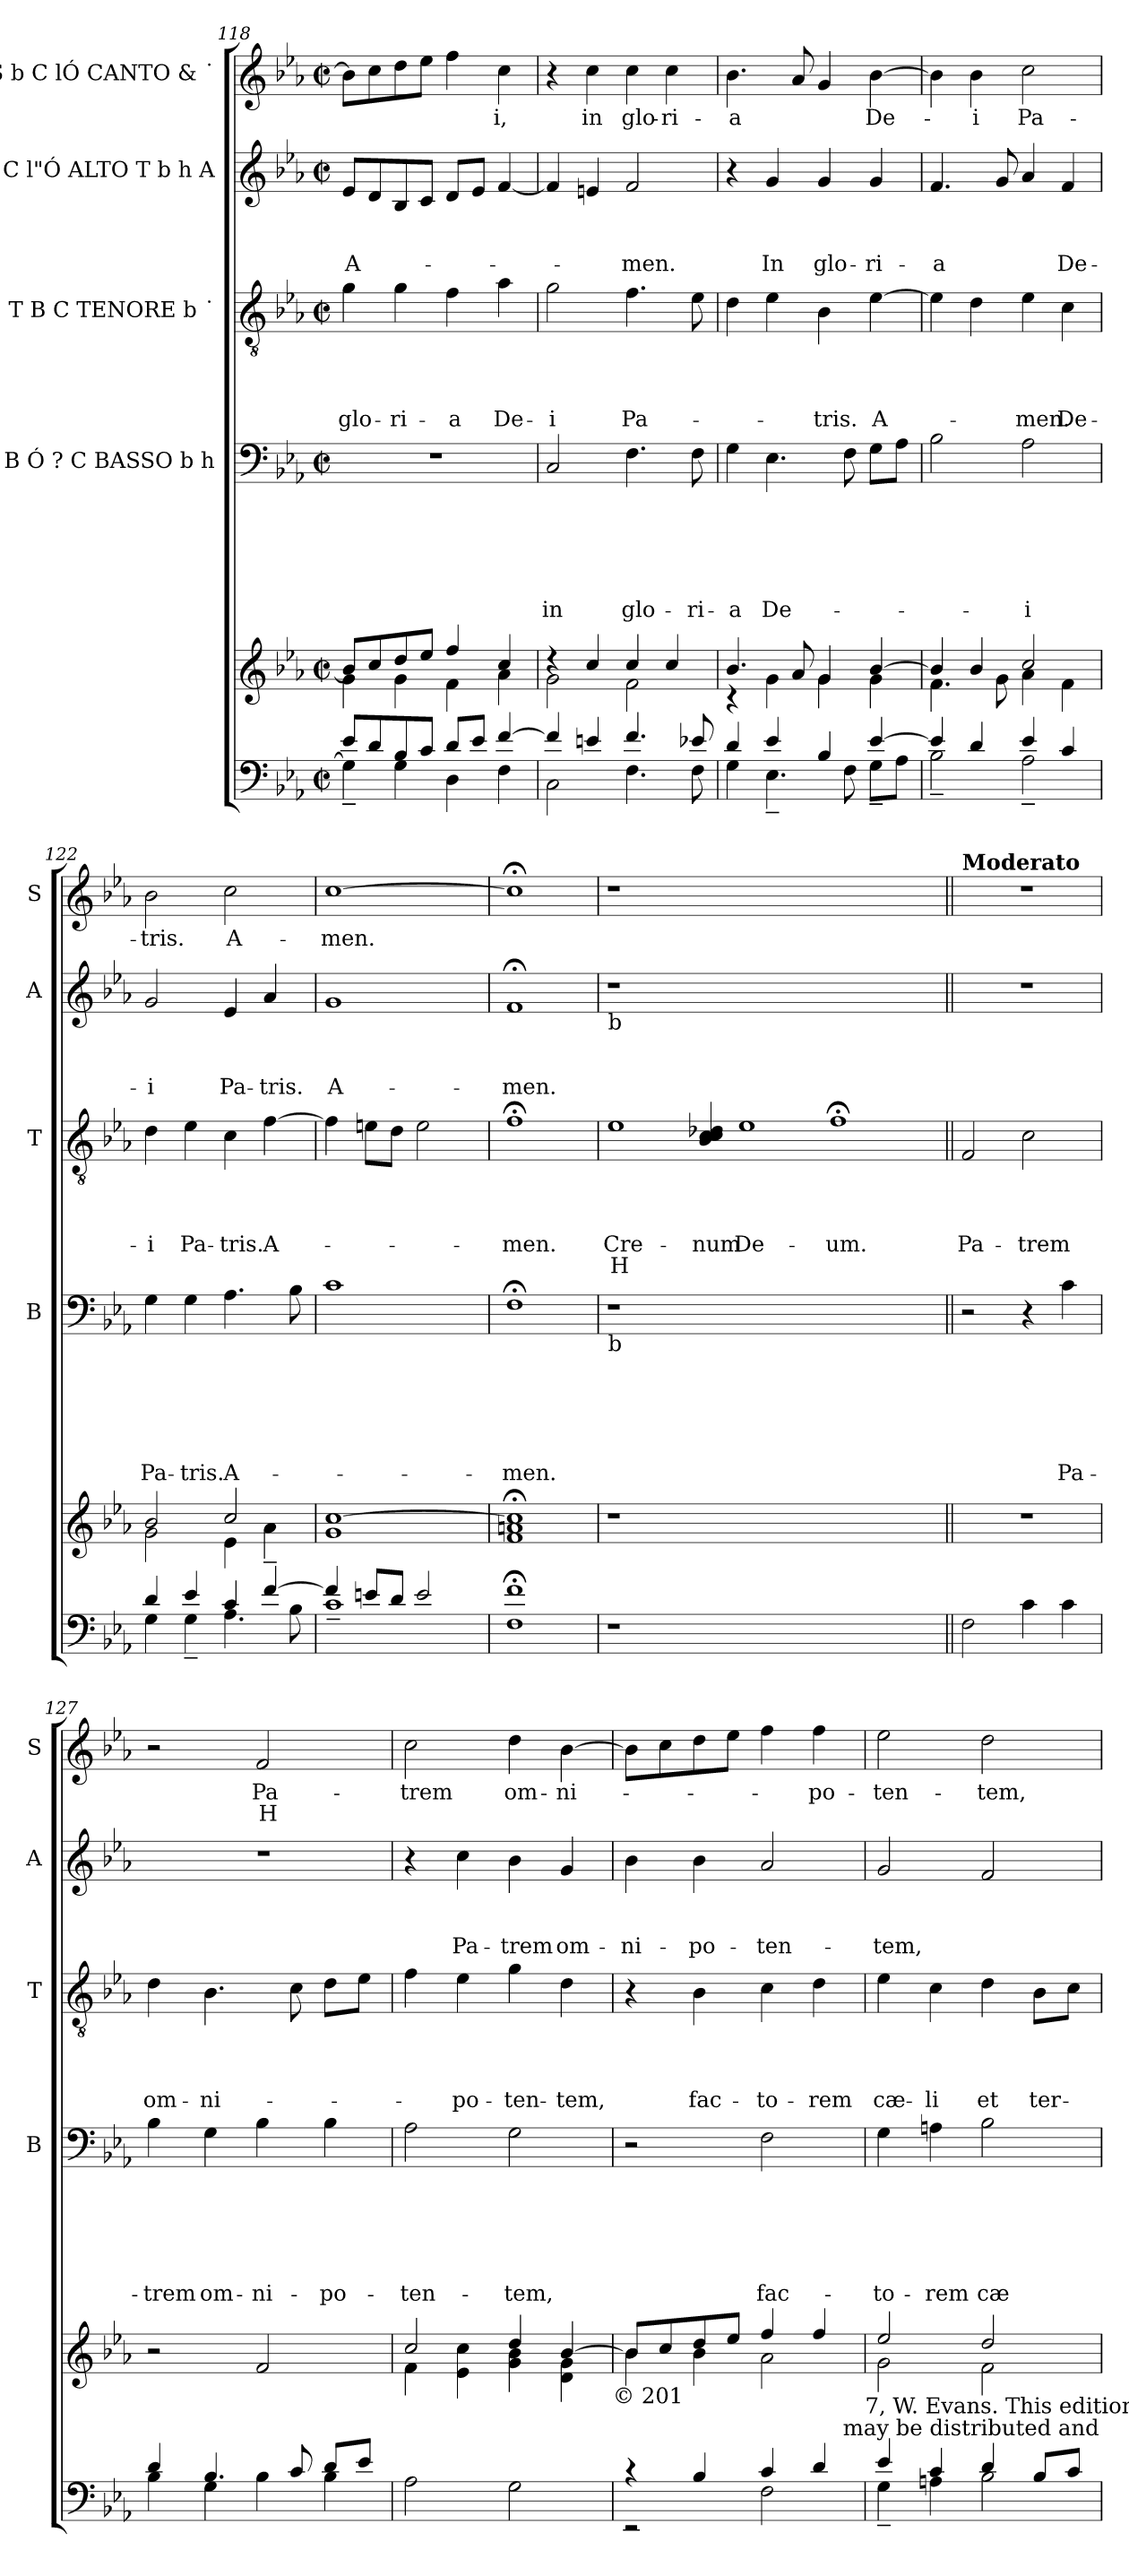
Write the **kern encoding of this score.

**kern	**kern	**kern	**text	**text	**text	**text	**text	**text	**kern	**text	**text	**text	**text	**text	**kern	**text	**text	**text	**kern	**text	**text
*part6	*part5	*part4	*part4	*part4	*part4	*part4	*part4	*part4	*part3	*part3	*part3	*part3	*part3	*part3	*part2	*part2	*part2	*part2	*part1	*part1	*part1
*staff6	*staff5	*staff4	*staff4	*staff4	*staff4	*staff4	*staff4	*staff4	*staff3	*staff3	*staff3	*staff3	*staff3	*staff3	*staff2	*staff2	*staff2	*staff2	*staff1	*staff1	*staff1
*	*	*I"B Ó ? C BASSO b h	*	*	*	*	*	*	*I"T B C TENORE b ˙	*	*	*	*	*	*I"C l"Ó ALTO T b h A	*	*	*	*I"S b C lÓ CANTO & ˙	*	*
*	*	*I'B	*	*	*	*	*	*	*I'T	*	*	*	*	*	*I'A	*	*	*	*I'S	*	*
*clefF4	*clefG2	*clefF4	*	*	*	*	*	*	*clefGv2	*	*	*	*	*	*clefG2	*	*	*	*clefG2	*	*
*k[b-e-a-]	*k[b-e-a-]	*k[b-e-a-]	*	*	*	*	*	*	*k[b-e-a-]	*	*	*	*	*	*k[b-e-a-]	*	*	*	*k[b-e-a-]	*	*
*E-:	*E-:	*E-:	*	*	*	*	*	*	*E-:	*	*	*	*	*	*E-:	*	*	*	*E-:	*	*
*M2/2	*M2/2	*M2/2	*	*	*	*	*	*	*M2/2	*	*	*	*	*	*M2/2	*	*	*	*M2/2	*	*
*met(c|)	*met(c|)	*met(c|)	*	*	*	*	*	*	*met(c|)	*	*	*	*	*	*met(c|)	*	*	*	*met(c|)	*	*
=118	=118	=118	=118	=118	=118	=118	=118	=118	=118	=118	=118	=118	=118	=118	=118	=118	=118	=118	=118	=118	=118
*^	*^	*	*	*	*	*	*	*	*	*	*	*	*	*	*	*	*	*	*	*	*
!	!	!	!	!	!	!	!	!	!	!	!	!	!	!	!LO:LY:b	!	!	!	!	!LO:LY:b	!	!	!
8e-/L	4G~<\]	8b-/L]	4g\	1r	.	.	.	.	.	.	4g\	.	.	.	glo-	.	8e-/L	.	.	A-	8b-\L]	.	.
8d/	.	8cc/	.	.	.	.	.	.	.	.	.	.	.	.	.	.	8d/	.	.	.	8cc\	.	.
!	!	!	!	!	!	!	!	!	!	!	!	!	!	!	!LO:LY:b	!	!	!	!	!	!	!	!
8B-/	4G\	8dd/	4g\	.	.	.	.	.	.	.	4g\	.	.	.	-ri-	.	8B-/	.	.	.	8dd\	.	.
8c/J	.	8ee-/J	.	.	.	.	.	.	.	.	.	.	.	.	.	.	8c/J	.	.	.	8ee-\J	.	.
!	!	!	!	!	!	!	!	!	!	!	!	!	!	!	!LO:LY:b	!	!	!	!	!	!	!	!
8d/L	4D\	4ff/	4f\	.	.	.	.	.	.	.	4f\	.	.	.	-a	.	8d/L	.	.	.	4ff\	.	.
8e-/J	.	.	.	.	.	.	.	.	.	.	.	.	.	.	.	.	8e-/J	.	.	.	.	.	.
!	!	!	!	!	!	!	!	!	!	!	!	!	!	!	!LO:LY:b	!	!	!	!	!	!	!LO:LY:b	!
[>4f/	4F\	4cc/	4a-\	.	.	.	.	.	.	.	4a-\	.	.	.	De-	.	[<4f/	.	.	.	4cc\	-i,	.
=119	=119	=119	=119	=119	=119	=119	=119	=119	=119	=119	=119	=119	=119	=119	=119	=119	=119	=119	=119	=119	=119	=119	=119
!	!	!	!	!	!	!	!	!	!	!LO:LY:b	!	!	!	!	!LO:LY:b	!	!	!	!	!	!	!	!
4f/]	2C\	4rdd	2g\	2C/	.	.	.	.	.	in	2g\	.	.	.	-i	.	4f/]	.	.	.	4r	.	.
!	!	!	!	!	!	!	!	!	!	!	!	!	!	!	!	!	!	!	!	!	!	!LO:LY:b	!
4en/	.	4cc/	.	.	.	.	.	.	.	.	.	.	.	.	.	.	4en/	.	.	.	4cc\	in	.
!	!	!	!	!	!	!	!	!	!	!LO:LY:b	!	!	!	!	!LO:LY:b	!	!	!	!	!LO:LY:b	!	!LO:LY:b	!
4.f/	4.F\	4cc/	2f\	4.F\	.	.	.	.	.	glo-	4.f\	.	.	.	Pa-	.	2f/	.	.	-men.	4cc\	glo-	.
!	!	!	!	!	!	!	!	!	!	!	!	!	!	!	!	!	!	!	!	!	!	!LO:LY:b	!
.	.	4cc/	.	.	.	.	.	.	.	.	.	.	.	.	.	.	.	.	.	.	4cc\	-ri-	.
!	!	!	!	!	!	!	!	!	!	!LO:LY:b	!	!	!	!	!	!	!	!	!	!	!	!	!
8e-X/	8F\	.	.	8F\	.	.	.	.	.	-ri-	8e-\	.	.	.	.	.	.	.	.	.	.	.	.
!!LO:PB:g=z
=120	=120	=120	=120	=120	=120	=120	=120	=120	=120	=120	=120	=120	=120	=120	=120	=120	=120	=120	=120	=120	=120	=120	=120
!	!	!	!	!	!	!	!	!	!	!LO:LY:b	!	!	!	!	!	!	!	!	!	!	!	!LO:LY:b:rj	!
4d/	4G\	4.b-/	4rc	4G\	.	.	.	.	.	-a	4d\	.	.	.	.	.	4r	.	.	.	4.b-\	-a	.
!	!	!	!	!	!	!	!	!	!	!LO:LY:b	!	!	!	!	!	!	!	!	!	!LO:LY:b	!	!	!
4e-/	4.E-~<\	.	4g\	4.E-\	.	.	.	.	.	De-	4e-\	.	.	.	.	.	4g/	.	.	In	.	.	.
.	.	8a-/	.	.	.	.	.	.	.	.	.	.	.	.	.	.	.	.	.	.	8a-/	.	.
!	!	!	!	!	!	!	!	!	!	!	!	!	!	!	!LO:LY:b	!	!	!	!	!LO:LY:b	!	!	!
4B-/	.	4g/	4g\	.	.	.	.	.	.	.	4B-\	.	.	.	-tris.	.	4g/	.	.	glo-	4g/	.	.
.	8F\	.	.	8F\	.	.	.	.	.	.	.	.	.	.	.	.	.	.	.	.	.	.	.
!	!	!	!	!	!	!	!	!	!	!	!	!	!	!	!LO:LY:b	!	!	!	!	!LO:LY:b	!	!LO:LY:b	!
[>4e-/	8G~<\L	[>4b-/	4g\	8G\L	.	.	.	.	.	.	[>4e-\	.	.	.	A-	.	4g/	.	.	-ri-	[>4b-\	De-	.
.	8A-\J	.	.	8A-\J	.	.	.	.	.	.	.	.	.	.	.	.	.	.	.	.	.	.	.
=121	=121	=121	=121	=121	=121	=121	=121	=121	=121	=121	=121	=121	=121	=121	=121	=121	=121	=121	=121	=121	=121	=121	=121
!	!	!	!	!	!	!	!	!	!	!	!	!	!	!	!	!	!	!	!	!LO:LY:b:rj	!	!	!
4e-/]	2B-~<\	4b-/]	4.f\	2B-\	.	.	.	.	.	.	4e-\]	.	.	.	.	.	4.f/	.	.	-a	4b-\]	.	.
!	!	!	!	!	!	!	!	!	!	!	!	!	!	!	!	!	!	!	!	!	!	!LO:LY:b	!
4d/	.	4b-/	.	.	.	.	.	.	.	.	4d\	.	.	.	.	.	.	.	.	.	4b-\	-i	.
.	.	.	8g\	.	.	.	.	.	.	.	.	.	.	.	.	.	8g/	.	.	.	.	.	.
!	!	!	!	!	!	!	!	!	!	!LO:LY:b	!	!	!	!	!LO:LY:b	!	!	!	!	!	!	!LO:LY:b	!
4e-/	2A-~<\	2cc/	4a-\	2A-\	.	.	.	.	.	-i	4e-\	.	.	.	-men.	.	4a-/	.	.	.	2cc\	Pa-	.
!	!	!	!	!	!	!	!	!	!	!	!	!	!	!	!LO:LY:b	!	!	!	!	!LO:LY:b	!	!	!
4c/	.	.	4f\	.	.	.	.	.	.	.	4c\	.	.	.	De-	.	4f/	.	.	De-	.	.	.
=122	=122	=122	=122	=122	=122	=122	=122	=122	=122	=122	=122	=122	=122	=122	=122	=122	=122	=122	=122	=122	=122	=122	=122
!	!	!	!	!	!	!	!	!	!	!LO:LY:b	!	!	!	!	!LO:LY:b	!	!	!	!	!LO:LY:b	!	!LO:LY:b	!
4d/	4G\	2b-/	2g\	4G\	.	.	.	.	.	Pa-	4d\	.	.	.	-i	.	2g/	.	.	-i	2b-\	-tris.	.
!	!	!	!	!	!	!	!	!	!	!LO:LY:b	!	!	!	!	!LO:LY:b	!	!	!	!	!	!	!	!
4e-/	4G~<\	.	.	4G\	.	.	.	.	.	-tris.	4e-\	.	.	.	Pa-	.	.	.	.	.	.	.	.
!	!	!	!	!	!	!	!	!	!	!LO:LY:b	!	!	!	!	!LO:LY:b	!	!	!	!	!LO:LY:b	!	!LO:LY:b	!
4c/	4.A-\	2cc/	4e-\	4.A-\	.	.	.	.	.	A-	4c\	.	.	.	-tris.	.	4e-/	.	.	Pa-	2cc\	A-	.
!	!	!	!	!	!	!	!	!	!	!	!	!	!	!	!LO:LY:b	!	!	!	!	!LO:LY:b	!	!	!
[>4f~>/	.	.	4a-\	.	.	.	.	.	.	.	[>4f\	.	.	.	A-	.	4a-/	.	.	-tris.	.	.	.
.	8B-\	.	.	8B-\	.	.	.	.	.	.	.	.	.	.	.	.	.	.	.	.	.	.	.
*	*	*v	*v	*	*	*	*	*	*	*	*	*	*	*	*	*	*	*	*	*	*	*	*
=123	=123	=123	=123	=123	=123	=123	=123	=123	=123	=123	=123	=123	=123	=123	=123	=123	=123	=123	=123	=123	=123	=123
!	!	!	!	!	!	!	!	!	!	!	!	!	!	!	!	!	!	!	!LO:LY:b	!	!LO:LY:b	!
4f/]	1c~>	1g [>1cc	1c	.	.	.	.	.	.	4f\]	.	.	.	.	.	1g	.	.	A-	[>1cc	-men.	.
8en/L	.	.	.	.	.	.	.	.	.	8en\L	.	.	.	.	.	.	.	.	.	.	.	.
8d/J	.	.	.	.	.	.	.	.	.	8d\J	.	.	.	.	.	.	.	.	.	.	.	.
2e/	.	.	.	.	.	.	.	.	.	2e\	.	.	.	.	.	.	.	.	.	.	.	.
*v	*v	*	*	*	*	*	*	*	*	*	*	*	*	*	*	*	*	*	*	*	*	*
=124	=124	=124	=124	=124	=124	=124	=124	=124	=124	=124	=124	=124	=124	=124	=124	=124	=124	=124	=124	=124	=124
!	!	!	!	!	!	!	!	!LO:LY:b	!	!	!	!	!LO:LY:b	!	!	!	!	!LO:LY:b	!	!	!
1F;< 1f;<	1f; 1an; 1cc];	1F;<	.	.	.	.	.	-men.	1f;<	.	.	.	-men.	.	1f;	.	.	-men.	1cc;<]	.	.
!!LO:PB:g=z
=125!	=125!	=125!	=125!	=125!	=125!	=125!	=125!	=125!	=125!	=125!	=125!	=125!	=125!	=125!	=125!	=125!	=125!	=125!	=125!	=125!	=125!
!	!	!	!	!	!	!	!	!	!	!	!	!	!	!	!LO:TX:b:t=b	!	!	!	!	!	!
!	!	!LO:TX:b:t=b	!	!	!	!	!	!	!	!	!	!	!	!	!	!	!	!	!	!	!
!LO:N:vis=1	!LO:N:vis=1	!LO:N:vis=1	!	!	!	!	!	!	!	!	!	!	!LO:LY:b	!LO:LY:b	!LO:N:vis=1	!	!	!	!LO:N:vis=1	!	!
1r	1r	1r	.	.	.	.	.	.	1e-	.	.	.	Cre-	H	1r	.	.	.	1r	.	.
!	!	!	!	!	!	!	!	!	!	!	!	!	!LO:LY:b	!	!	!	!	!	!	!	!
0ryy	0ryy	0ryy	.	.	.	.	.	.	4B-/ 4c/ 4c/ 4d-X/	.	.	.	-num	.	0ryy	.	.	.	0ryy	.	.
!	!	!	!	!	!	!	!	!	!	!	!	!	!LO:LY:b	!	!	!	!	!	!	!	!
.	.	.	.	.	.	.	.	.	1e-	.	.	.	De-	.	.	.	.	.	.	.	.
!	!	!	!	!	!	!	!	!	!	!	!	!	!LO:LY:b	!	!	!	!	!	!	!	!
.	.	.	.	.	.	.	.	.	1f;<	.	.	.	-um.	.	.	.	.	.	.	.	.
4ryy	4ryy	4ryy	.	.	.	.	.	.	.	.	.	.	.	.	4ryy	.	.	.	4ryy	.	.
=126||	=126||	=126||	=126||	=126||	=126||	=126||	=126||	=126||	=126||	=126||	=126||	=126||	=126||	=126||	=126||	=126||	=126||	=126||	=126||	=126||	=126||
*	*	*	*	*	*	*	*	*	*	*	*	*	*	*	*	*	*	*	*MM110	*	*
!	!	!	!	!	!	!	!	!	!	!	!	!	!	!	!	!	!	!	!LO:TX:a:B:t=Moderato	!	!
!	!	!	!	!	!	!	!	!	!	!	!	!	!LO:LY:b	!	!	!	!	!	!	!	!
2F\	1r	2r	.	.	.	.	.	.	2F/	.	.	.	Pa-	.	1r	.	.	.	1r	.	.
!	!	!	!	!	!	!	!	!	!	!	!	!	!LO:LY:b	!	!	!	!	!	!	!	!
4c\	.	4r	.	.	.	.	.	.	2c\	.	.	.	-trem	.	.	.	.	.	.	.	.
!	!	!	!	!	!	!	!	!LO:LY:b	!	!	!	!	!	!	!	!	!	!	!	!	!
4c\	.	4c\	.	.	.	.	.	Pa-	.	.	.	.	.	.	.	.	.	.	.	.	.
=127	=127	=127	=127	=127	=127	=127	=127	=127	=127	=127	=127	=127	=127	=127	=127	=127	=127	=127	=127	=127	=127
*^	*	*	*	*	*	*	*	*	*	*	*	*	*	*	*	*	*	*	*	*	*
!	!	!	!	!	!	!	!	!	!LO:LY:b	!	!	!	!	!LO:LY:b	!	!	!	!	!	!	!	!
4d/	4B-\	2r	4B-\	.	.	.	.	.	-trem	4d\	.	.	.	om-	.	1r	.	.	.	2r	.	.
!	!	!	!	!	!	!	!	!	!LO:LY:b	!	!	!	!	!LO:LY:b	!	!	!	!	!	!	!	!
4.B-/	4G\	.	4G\	.	.	.	.	.	om-	4.B-\	.	.	.	-ni-	.	.	.	.	.	.	.	.
!	!	!	!	!	!	!	!	!	!LO:LY:b	!	!	!	!	!	!	!	!	!	!	!	!LO:LY:b	!LO:LY:b
.	4B-\	2f/	4B-\	.	.	.	.	.	-ni-	.	.	.	.	.	.	.	.	.	.	2f/	Pa-	H
8c/	.	.	.	.	.	.	.	.	.	8c\	.	.	.	.	.	.	.	.	.	.	.	.
!	!	!	!	!	!	!	!	!	!LO:LY:b	!	!	!	!	!	!	!	!	!	!	!	!	!
8d/L	4B-\	.	4B-\	.	.	.	.	.	-po-	8d\L	.	.	.	.	.	.	.	.	.	.	.	.
8e-/J	.	.	.	.	.	.	.	.	.	8e-\J	.	.	.	.	.	.	.	.	.	.	.	.
*v	*v	*	*	*	*	*	*	*	*	*	*	*	*	*	*	*	*	*	*	*	*	*
!!LO:LB:g=z
=128	=128	=128	=128	=128	=128	=128	=128	=128	=128	=128	=128	=128	=128	=128	=128	=128	=128	=128	=128	=128	=128
*	*^	*	*	*	*	*	*	*	*	*	*	*	*	*	*	*	*	*	*	*	*
!	!	!	!	!	!	!	!	!	!LO:LY:b	!	!	!	!	!	!	!	!	!	!	!	!LO:LY:b	!
2A-\	2cc/	4f\	2A-\	.	.	.	.	.	-ten-	4f\	.	.	.	.	.	4r	.	.	.	2cc\	-trem	.
!	!	!	!	!	!	!	!	!	!	!	!	!	!	!LO:LY:b	!	!	!	!	!LO:LY:b	!	!	!
.	.	4e-\ 4cc\	.	.	.	.	.	.	.	4e-\	.	.	.	-po-	.	4cc\	.	.	Pa-	.	.	.
!	!	!	!	!	!	!	!	!	!LO:LY:b	!	!	!	!	!LO:LY:b	!	!	!	!	!LO:LY:b	!	!LO:LY:b	!
2G\	4dd/	4g\ 4b-\	2G\	.	.	.	.	.	-tem,	4g\	.	.	.	-ten-	.	4b-\	.	.	-trem	4dd\	om-	.
!	!	!	!	!	!	!	!	!	!	!	!	!	!	!LO:LY:b	!	!	!	!	!LO:LY:b	!	!LO:LY:b	!
.	[>4b-/	4d\ 4g\	.	.	.	.	.	.	.	4d\	.	.	.	-tem,	.	4g/	.	.	om-	[>4b-\	-ni-	.
!	!	!LO:TX:b:t=© 201	!	!	!	!	!	!	!	!	!	!	!	!	!	!	!	!	!	!	!	!
=129	=129	=129	=129	=129	=129	=129	=129	=129	=129	=129	=129	=129	=129	=129	=129	=129	=129	=129	=129	=129	=129	=129
*^	*	*	*	*	*	*	*	*	*	*	*	*	*	*	*	*	*	*	*	*	*	*
!	!	!	!	!	!	!	!	!	!	!	!	!	!	!	!	!	!	!	!	!LO:LY:b	!	!	!
4rc	2rEE	8b-/L]	4b-\	2r	.	.	.	.	.	.	4r	.	.	.	.	.	4b-\	.	.	-ni-	8b-\L]	.	.
.	.	8cc/	.	.	.	.	.	.	.	.	.	.	.	.	.	.	.	.	.	.	8cc\	.	.
!	!	!	!	!	!	!	!	!	!	!	!	!	!	!	!LO:LY:b	!	!	!	!	!LO:LY:b	!	!	!
4B-/	.	8dd/	4b-\	.	.	.	.	.	.	.	4B-\	.	.	.	fac-	.	4b-\	.	.	-po-	8dd\	.	.
.	.	8ee-/J	.	.	.	.	.	.	.	.	.	.	.	.	.	.	.	.	.	.	8ee-\J	.	.
!	!	!	!	!	!	!	!	!	!	!LO:LY:b	!	!	!	!	!LO:LY:b	!	!	!	!	!LO:LY:b	!	!	!
4c/	2F\	4ff/	2a-\	2F\	.	.	.	.	.	fac-	4c\	.	.	.	-to-	.	2a-/	.	.	-ten-	4ff\	.	.
!	!	!	!	!	!	!	!	!	!	!	!	!	!	!	!LO:LY:b	!	!	!	!	!	!	!LO:LY:b	!
4d/	.	4ff/	.	.	.	.	.	.	.	.	4d\	.	.	.	-rem	.	.	.	.	.	4ff\	-po-	.
!	!	!LO:TX:b:t=7, W. Evans. This edition	!	!	!	!	!	!	!	!	!	!	!	!	!	!	!	!	!	!	!	!	!
=130	=130	=130	=130	=130	=130	=130	=130	=130	=130	=130	=130	=130	=130	=130	=130	=130	=130	=130	=130	=130	=130	=130	=130
!	!	!	!	!	!	!	!	!	!	!LO:LY:b	!	!	!	!	!LO:LY:b	!	!	!	!	!LO:LY:b	!	!LO:LY:b	!
4e-/	4G~<\	2ee-/	2g\	4G\	.	.	.	.	.	-to-	4e-\	.	.	.	cæ-	.	2g/	.	.	-tem,	2ee-\	-ten-	.
!	!	!	!	!	!	!	!	!	!	!LO:LY:b	!	!	!	!	!LO:LY:b	!	!	!	!	!	!	!	!
4c/	4An\	.	.	4An\	.	.	.	.	.	-rem	4c\	.	.	.	-li	.	.	.	.	.	.	.	.
!	!	!	!	!	!	!	!	!	!	!LO:LY:b	!	!	!	!	!LO:LY:b	!	!	!	!	!	!	!LO:LY:b	!
4d/	2B-\	2dd/	2f\	2B-\	.	.	.	.	.	cæ-	4d\	.	.	.	et	.	2f/	.	.	.	2dd\	-tem,	.
!	!	!	!	!	!	!	!	!	!	!	!	!	!	!	!LO:LY:b	!	!	!	!	!	!	!	!
8B-/L	.	.	.	.	.	.	.	.	.	.	8B-\L	.	.	.	ter-	.	.	.	.	.	.	.	.
8c/J	.	.	.	.	.	.	.	.	.	.	8c\J	.	.	.	.	.	.	.	.	.	.	.	.
*v	*v	*	*	*	*	*	*	*	*	*	*	*	*	*	*	*	*	*	*	*	*	*	*
*	*v	*v	*	*	*	*	*	*	*	*	*	*	*	*	*	*	*	*	*	*	*	*
!	!LO:TX:b:t=may be distributed and	!	!	!	!	!	!	!	!	!	!	!	!	!	!	!	!	!	!	!	!
=	=	=	=	=	=	=	=	=	=	=	=	=	=	=	=	=	=	=	=	=	=
*-	*-	*-	*-	*-	*-	*-	*-	*-	*-	*-	*-	*-	*-	*-	*-	*-	*-	*-	*-	*-	*-
